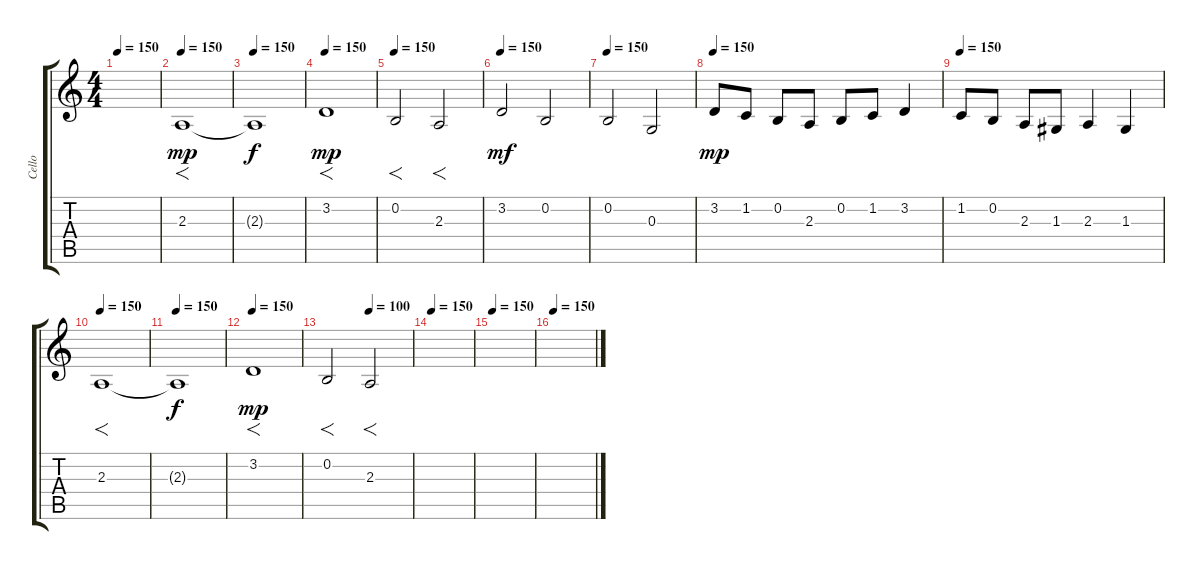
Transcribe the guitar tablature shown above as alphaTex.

\track ("Cello" "Cello") {instrument cello}
\staff {score tabs}
\tuning (E4 B3 G3 D3 A2 E2) {hide}
\ts (4 4)
\tempo 150
\clef g2
\ks c
|
\tempo 150
2.3.1{f dy mp} |
\tempo 150
2.3{t}.1{dy f} |
\tempo 150
3.2.1{f dy mp} |
\tempo 150
0.2.2{f} 2.3.2{f} |
\tempo 150
3.2.2{dy mf} 0.2.2 |
\tempo 150
0.2.2 0.3.2 |
\tempo 150
3.2.8{dy mp} 1.2.8 0.2.8 2.3.8 0.2.8 1.2.8 3.2.4 |
\tempo 150
1.2.8 0.2.8 2.3.8 1.3.8 2.3.4 1.3.4 |
\tempo 150
2.3.1{f} |
\tempo 150
2.3{t}.1{dy f} |
\tempo 150
3.2.1{f dy mp} |
\tempo (100 0.5)
0.2.2{f} 2.3.2{f} |
\tempo 150
|
\tempo 150
|
\tempo 150
